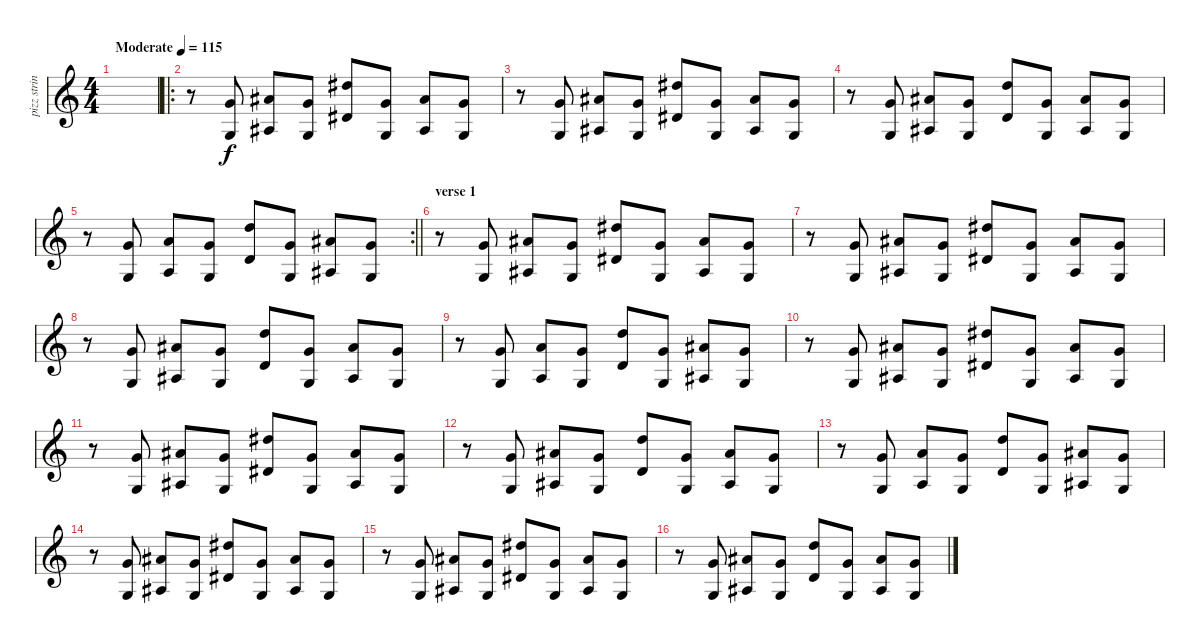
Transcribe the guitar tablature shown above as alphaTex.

\track ("pizz strings" "pizz strin") {instrument pizzicatostrings}
\staff {score}
\tuning (E4 B3 G3 D3 A2 E2) {hide}
\ts (4 4)
\tempo (115 "Moderate")
\clef g2
\ks c
|
\ro
r.8 (3.1 0.3).8 (6.1 3.3).8 (3.1 0.3).8 (11.1 4.2).8 (3.1 0.3).8 (6.1 3.3).8 (3.1 0.3).8 |
r.8 (3.1 0.3).8 (6.1 3.3).8 (3.1 0.3).8 (11.1 4.2).8 (3.1 0.3).8 (6.1 3.3).8 (3.1 0.3).8 |
r.8 (3.1 0.3).8 (6.1 3.3).8 (3.1 0.3).8 (10.1 3.2).8 (3.1 0.3).8 (6.1 3.3).8 (3.1 0.3).8 |
\rc 2
\barLineRight lightlight
r.8 (3.1 0.3).8 (5.1 2.3).8 (3.1 0.3).8 (10.1 3.2).8 (3.1 0.3).8 (6.1 3.3).8 (3.1 0.3).8 |
\section ("" "verse 1")
r.8 (3.1 0.3).8 (6.1 3.3).8 (3.1 0.3).8 (11.1 4.2).8 (3.1 0.3).8 (6.1 3.3).8 (3.1 0.3).8 |
r.8 (3.1 0.3).8 (6.1 3.3).8 (3.1 0.3).8 (11.1 4.2).8 (3.1 0.3).8 (6.1 3.3).8 (3.1 0.3).8 |
r.8 (3.1 0.3).8 (6.1 3.3).8 (3.1 0.3).8 (10.1 3.2).8 (3.1 0.3).8 (6.1 3.3).8 (3.1 0.3).8 |
r.8 (3.1 0.3).8 (5.1 2.3).8 (3.1 0.3).8 (10.1 3.2).8 (3.1 0.3).8 (6.1 3.3).8 (3.1 0.3).8 |
r.8 (3.1 0.3).8 (6.1 3.3).8 (3.1 0.3).8 (11.1 4.2).8 (3.1 0.3).8 (6.1 3.3).8 (3.1 0.3).8 |
r.8 (3.1 0.3).8 (6.1 3.3).8 (3.1 0.3).8 (11.1 4.2).8 (3.1 0.3).8 (6.1 3.3).8 (3.1 0.3).8 |
r.8 (3.1 0.3).8 (6.1 3.3).8 (3.1 0.3).8 (10.1 3.2).8 (3.1 0.3).8 (6.1 3.3).8 (3.1 0.3).8 |
r.8 (3.1 0.3).8 (5.1 2.3).8 (3.1 0.3).8 (10.1 3.2).8 (3.1 0.3).8 (6.1 3.3).8 (3.1 0.3).8 |
r.8 (3.1 0.3).8 (6.1 3.3).8 (3.1 0.3).8 (11.1 4.2).8 (3.1 0.3).8 (6.1 3.3).8 (3.1 0.3).8 |
r.8 (3.1 0.3).8 (6.1 3.3).8 (3.1 0.3).8 (11.1 4.2).8 (3.1 0.3).8 (6.1 3.3).8 (3.1 0.3).8 |
r.8 (3.1 0.3).8 (6.1 3.3).8 (3.1 0.3).8 (10.1 3.2).8 (3.1 0.3).8 (6.1 3.3).8 (3.1 0.3).8
